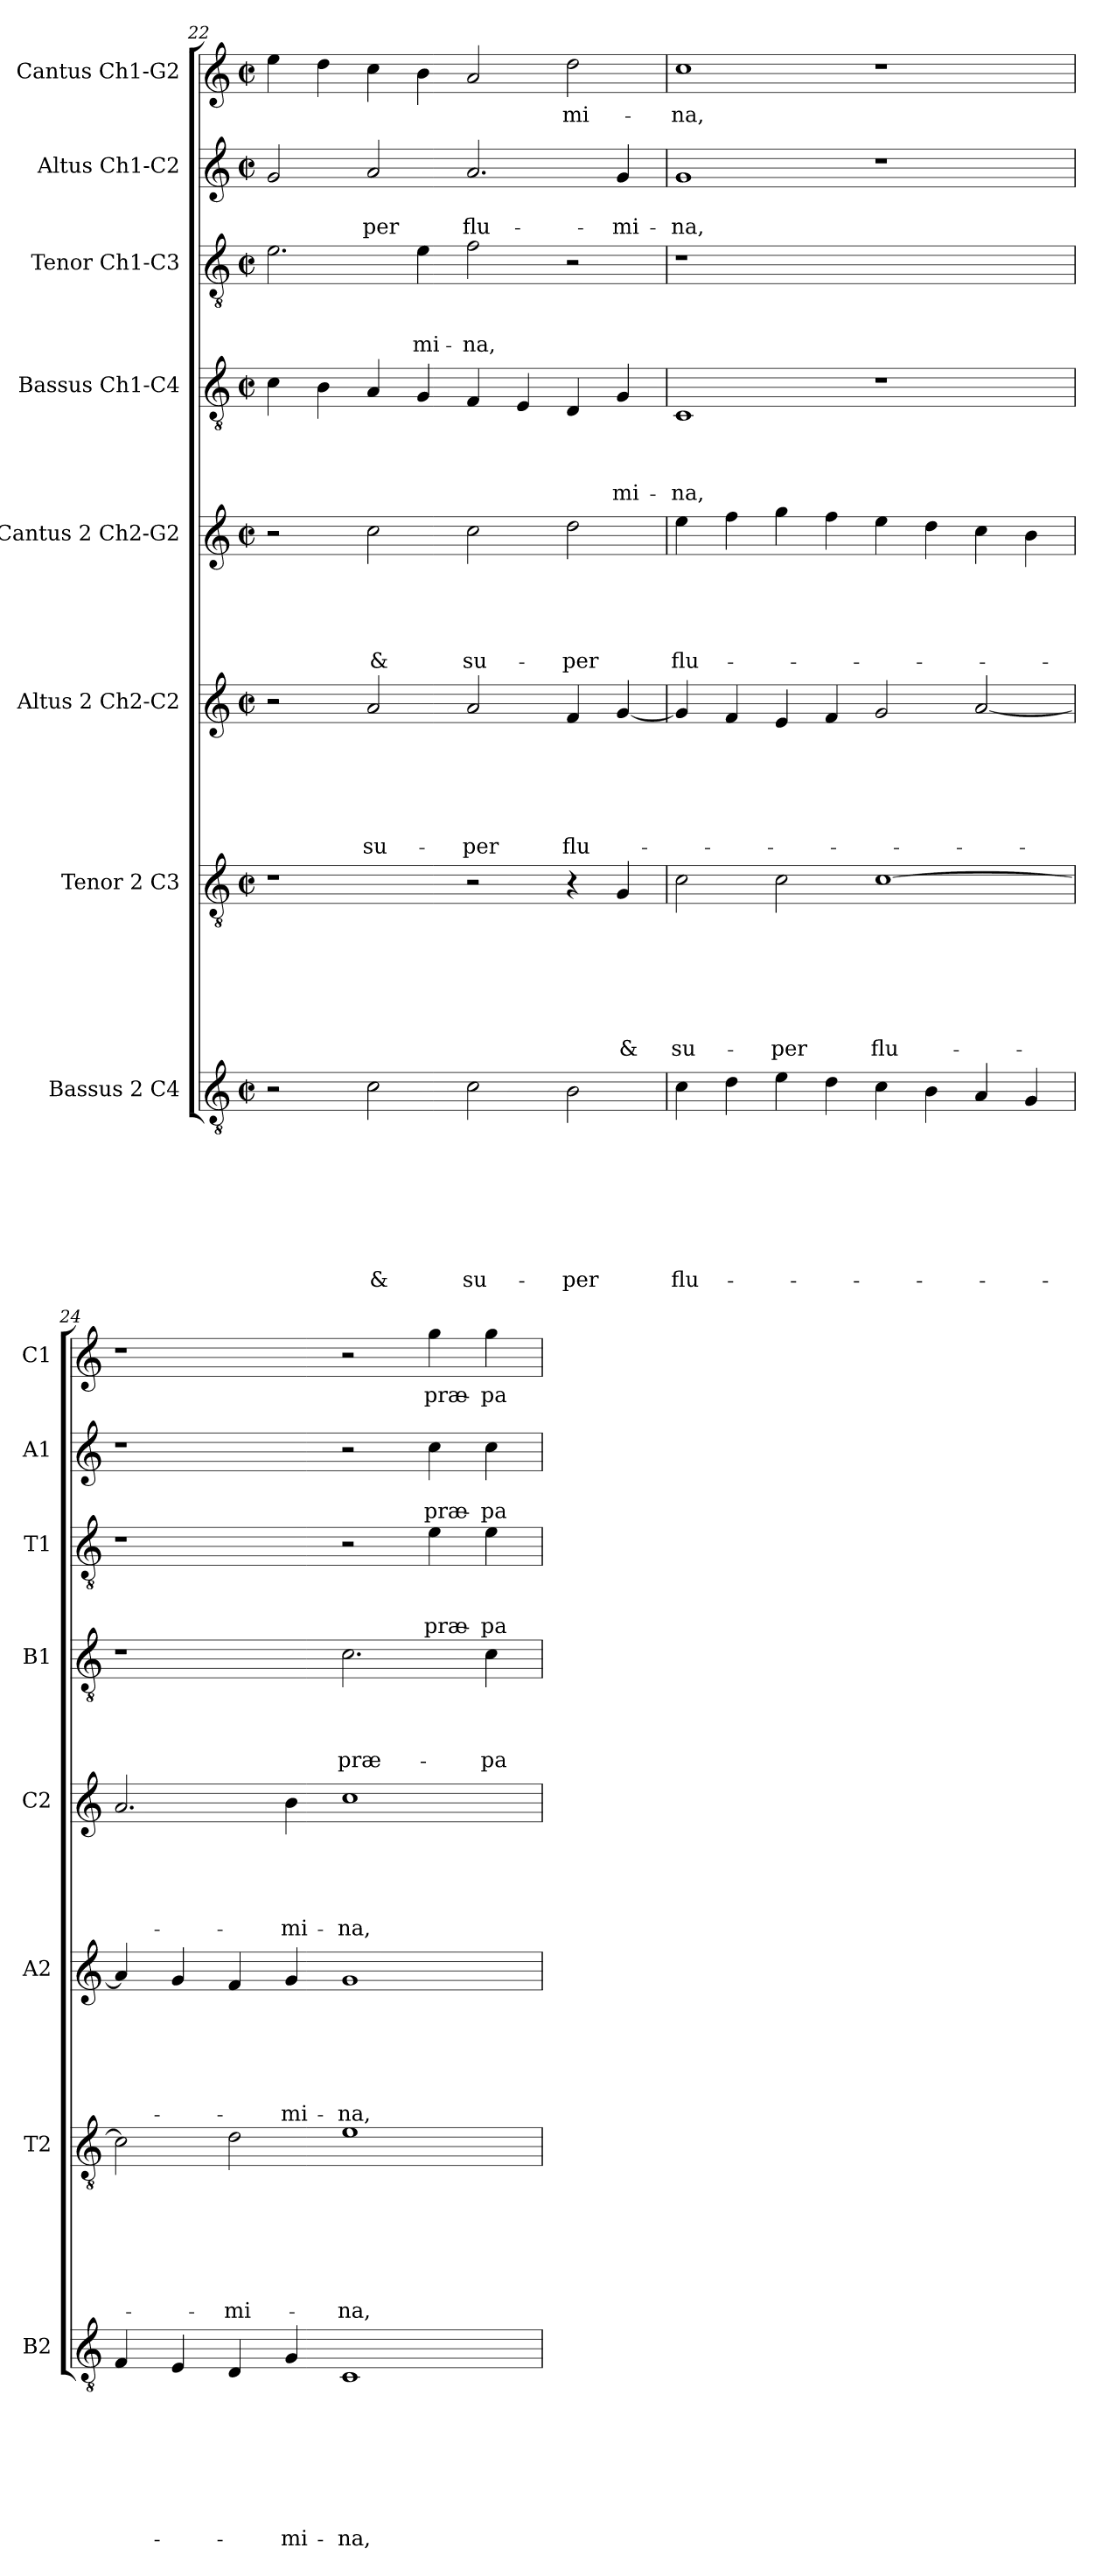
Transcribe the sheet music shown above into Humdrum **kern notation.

**kern	**text	**text	**text	**text	**text	**text	**text	**text	**kern	**text	**text	**text	**text	**text	**text	**text	**kern	**text	**text	**text	**text	**text	**text	**kern	**text	**text	**text	**text	**text	**kern	**text	**text	**text	**text	**kern	**text	**text	**text	**kern	**text	**text	**kern	**text
*part8	*part8	*part8	*part8	*part8	*part8	*part8	*part8	*part8	*part7	*part7	*part7	*part7	*part7	*part7	*part7	*part7	*part6	*part6	*part6	*part6	*part6	*part6	*part6	*part5	*part5	*part5	*part5	*part5	*part5	*part4	*part4	*part4	*part4	*part4	*part3	*part3	*part3	*part3	*part2	*part2	*part2	*part1	*part1
*staff8	*staff8	*staff8	*staff8	*staff8	*staff8	*staff8	*staff8	*staff8	*staff7	*staff7	*staff7	*staff7	*staff7	*staff7	*staff7	*staff7	*staff6	*staff6	*staff6	*staff6	*staff6	*staff6	*staff6	*staff5	*staff5	*staff5	*staff5	*staff5	*staff5	*staff4	*staff4	*staff4	*staff4	*staff4	*staff3	*staff3	*staff3	*staff3	*staff2	*staff2	*staff2	*staff1	*staff1
*I"Bassus 2 C4	*	*	*	*	*	*	*	*	*I"Tenor 2 C3	*	*	*	*	*	*	*	*I"Altus 2 Ch2-C2	*	*	*	*	*	*	*I"Cantus 2  Ch2-G2	*	*	*	*	*	*I"Bassus  Ch1-C4	*	*	*	*	*I"Tenor Ch1-C3	*	*	*	*I"Altus  Ch1-C2	*	*	*I"Cantus Ch1-G2	*
*I'B2	*	*	*	*	*	*	*	*	*I'T2	*	*	*	*	*	*	*	*I'A2	*	*	*	*	*	*	*I'C2	*	*	*	*	*	*I'B1	*	*	*	*	*I'T1	*	*	*	*I'A1	*	*	*I'C1	*
*clefGv2	*	*	*	*	*	*	*	*	*clefGv2	*	*	*	*	*	*	*	*clefG2	*	*	*	*	*	*	*clefG2	*	*	*	*	*	*clefGv2	*	*	*	*	*clefGv2	*	*	*	*clefG2	*	*	*clefG2	*
*k[]	*	*	*	*	*	*	*	*	*k[]	*	*	*	*	*	*	*	*k[]	*	*	*	*	*	*	*k[]	*	*	*	*	*	*k[]	*	*	*	*	*k[]	*	*	*	*k[]	*	*	*k[]	*
*C:	*	*	*	*	*	*	*	*	*C:	*	*	*	*	*	*	*	*C:	*	*	*	*	*	*	*C:	*	*	*	*	*	*C:	*	*	*	*	*C:	*	*	*	*C:	*	*	*C:	*
*M2/2	*	*	*	*	*	*	*	*	*M2/2	*	*	*	*	*	*	*	*M2/2	*	*	*	*	*	*	*M2/2	*	*	*	*	*	*M2/2	*	*	*	*	*M2/2	*	*	*	*M2/2	*	*	*M2/2	*
*met(c|)	*	*	*	*	*	*	*	*	*met(c|)	*	*	*	*	*	*	*	*met(c|)	*	*	*	*	*	*	*met(c|)	*	*	*	*	*	*met(c|)	*	*	*	*	*met(c|)	*	*	*	*met(c|)	*	*	*met(c|)	*
=22	=22	=22	=22	=22	=22	=22	=22	=22	=22	=22	=22	=22	=22	=22	=22	=22	=22	=22	=22	=22	=22	=22	=22	=22	=22	=22	=22	=22	=22	=22	=22	=22	=22	=22	=22	=22	=22	=22	=22	=22	=22	=22	=22
2r	.	.	.	.	.	.	.	.	1r	.	.	.	.	.	.	.	2r	.	.	.	.	.	.	2r	.	.	.	.	.	4c\	.	.	.	.	2.e\	.	.	.	2g/	.	.	4ee\	.
.	.	.	.	.	.	.	.	.	.	.	.	.	.	.	.	.	.	.	.	.	.	.	.	.	.	.	.	.	.	4B\	.	.	.	.	.	.	.	.	.	.	.	4dd\	.
!	!	!	!	!	!	!	!	!LO:LY:b	!	!	!	!	!	!	!	!	!	!	!	!	!	!	!LO:LY:b	!	!	!	!	!	!LO:LY:b	!	!	!	!	!	!	!	!	!	!	!	!LO:LY:b	!	!
2c\	.	.	.	.	.	.	.	&	.	.	.	.	.	.	.	.	2a/	.	.	.	.	.	su-	2cc\	.	.	.	.	&	4A/	.	.	.	.	.	.	.	.	2a/	.	-per	4cc\	.
!	!	!	!	!	!	!	!	!	!	!	!	!	!	!	!	!	!	!	!	!	!	!	!	!	!	!	!	!	!	!	!	!	!	!	!	!	!	!LO:LY:b	!	!	!	!	!
.	.	.	.	.	.	.	.	.	.	.	.	.	.	.	.	.	.	.	.	.	.	.	.	.	.	.	.	.	.	4G/	.	.	.	.	4e\	.	.	-mi-	.	.	.	4b\	.
!	!	!	!	!	!	!	!	!LO:LY:b	!	!	!	!	!	!	!	!	!	!	!	!	!	!	!LO:LY:b	!	!	!	!	!	!LO:LY:b	!	!	!	!	!	!	!	!	!LO:LY:b	!	!	!LO:LY:b	!	!
2c\	.	.	.	.	.	.	.	su-	2r	.	.	.	.	.	.	.	2a/	.	.	.	.	.	-per	2cc\	.	.	.	.	su-	4F/	.	.	.	.	2f\	.	.	-na,	2.a/	.	flu-	2a/	.
.	.	.	.	.	.	.	.	.	.	.	.	.	.	.	.	.	.	.	.	.	.	.	.	.	.	.	.	.	.	4E/	.	.	.	.	.	.	.	.	.	.	.	.	.
!	!	!	!	!	!	!	!	!LO:LY:b	!	!	!	!	!	!	!	!	!	!	!	!	!	!	!LO:LY:b	!	!	!	!	!	!LO:LY:b	!	!	!	!	!	!	!	!	!	!	!	!	!	!LO:LY:b
2B\	.	.	.	.	.	.	.	-per	4r	.	.	.	.	.	.	.	4f/	.	.	.	.	.	flu-	2dd\	.	.	.	.	-per	4D/	.	.	.	.	2r	.	.	.	.	.	.	2dd\	-mi-
!	!	!	!	!	!	!	!	!	!	!	!	!	!	!	!	!LO:LY:b	!	!	!	!	!	!	!	!	!	!	!	!	!	!	!	!	!	!LO:LY:b	!	!	!	!	!	!	!LO:LY:b	!	!
.	.	.	.	.	.	.	.	.	4G/	.	.	.	.	.	.	&	[4g/	.	.	.	.	.	.	.	.	.	.	.	.	4G/	.	.	.	-mi-	.	.	.	.	4g/	.	-mi-	.	.
!!LO:PB:g=z
=23	=23	=23	=23	=23	=23	=23	=23	=23	=23	=23	=23	=23	=23	=23	=23	=23	=23	=23	=23	=23	=23	=23	=23	=23	=23	=23	=23	=23	=23	=23	=23	=23	=23	=23	=23	=23	=23	=23	=23	=23	=23	=23	=23
!	!	!	!	!	!	!	!	!LO:LY:b	!	!	!	!	!	!	!	!LO:LY:b	!	!	!	!	!	!	!	!	!	!	!	!	!LO:LY:b	!	!	!	!	!LO:LY:b	!	!	!	!	!	!	!LO:LY:b	!	!LO:LY:b
4c\	.	.	.	.	.	.	.	flu-	2c\	.	.	.	.	.	.	su-	4g/]	.	.	.	.	.	.	4ee\	.	.	.	.	flu-	1C	.	.	.	-na,	1r	.	.	.	1g	.	-na,	1cc	-na,
4d\	.	.	.	.	.	.	.	.	.	.	.	.	.	.	.	.	4f/	.	.	.	.	.	.	4ff\	.	.	.	.	.	.	.	.	.	.	.	.	.	.	.	.	.	.	.
!	!	!	!	!	!	!	!	!	!	!	!	!	!	!	!	!LO:LY:b	!	!	!	!	!	!	!	!	!	!	!	!	!	!	!	!	!	!	!	!	!	!	!	!	!	!	!
4e\	.	.	.	.	.	.	.	.	2c\	.	.	.	.	.	.	-per	4e/	.	.	.	.	.	.	4gg\	.	.	.	.	.	.	.	.	.	.	.	.	.	.	.	.	.	.	.
4d\	.	.	.	.	.	.	.	.	.	.	.	.	.	.	.	.	4f/	.	.	.	.	.	.	4ff\	.	.	.	.	.	.	.	.	.	.	.	.	.	.	.	.	.	.	.
!	!	!	!	!	!	!	!	!	!	!	!	!	!	!	!	!LO:LY:b	!	!	!	!	!	!	!	!	!	!	!	!	!	!	!	!	!	!	!	!	!	!	!	!	!	!	!
4c\	.	.	.	.	.	.	.	.	[1c	.	.	.	.	.	.	flu-	2g/	.	.	.	.	.	.	4ee\	.	.	.	.	.	1r	.	.	.	.	1ryy	.	.	.	1r	.	.	1r	.
4B\	.	.	.	.	.	.	.	.	.	.	.	.	.	.	.	.	.	.	.	.	.	.	.	4dd\	.	.	.	.	.	.	.	.	.	.	.	.	.	.	.	.	.	.	.
4A/	.	.	.	.	.	.	.	.	.	.	.	.	.	.	.	.	[2a/	.	.	.	.	.	.	4cc\	.	.	.	.	.	.	.	.	.	.	.	.	.	.	.	.	.	.	.
4G/	.	.	.	.	.	.	.	.	.	.	.	.	.	.	.	.	.	.	.	.	.	.	.	4b\	.	.	.	.	.	.	.	.	.	.	.	.	.	.	.	.	.	.	.
=24	=24	=24	=24	=24	=24	=24	=24	=24	=24	=24	=24	=24	=24	=24	=24	=24	=24	=24	=24	=24	=24	=24	=24	=24	=24	=24	=24	=24	=24	=24	=24	=24	=24	=24	=24	=24	=24	=24	=24	=24	=24	=24	=24
4F/	.	.	.	.	.	.	.	.	2c\]	.	.	.	.	.	.	.	4a/]	.	.	.	.	.	.	2.a/	.	.	.	.	.	1r	.	.	.	.	1r	.	.	.	1r	.	.	1r	.
4E/	.	.	.	.	.	.	.	.	.	.	.	.	.	.	.	.	4g/	.	.	.	.	.	.	.	.	.	.	.	.	.	.	.	.	.	.	.	.	.	.	.	.	.	.
!	!	!	!	!	!	!	!	!	!	!	!	!	!	!	!	!LO:LY:b	!	!	!	!	!	!	!	!	!	!	!	!	!	!	!	!	!	!	!	!	!	!	!	!	!	!	!
4D/	.	.	.	.	.	.	.	.	2d\	.	.	.	.	.	.	-mi-	4f/	.	.	.	.	.	.	.	.	.	.	.	.	.	.	.	.	.	.	.	.	.	.	.	.	.	.
!	!	!	!	!	!	!	!	!LO:LY:b	!	!	!	!	!	!	!	!	!	!	!	!	!	!	!LO:LY:b	!	!	!	!	!	!LO:LY:b	!	!	!	!	!	!	!	!	!	!	!	!	!	!
4G/	.	.	.	.	.	.	.	-mi-	.	.	.	.	.	.	.	.	4g/	.	.	.	.	.	-mi-	4b\	.	.	.	.	-mi-	.	.	.	.	.	.	.	.	.	.	.	.	.	.
!	!	!	!	!	!	!	!	!LO:LY:b	!	!	!	!	!	!	!	!LO:LY:b	!	!	!	!	!	!	!LO:LY:b	!	!	!	!	!	!LO:LY:b	!	!	!	!	!LO:LY:b	!	!	!	!	!	!	!	!	!
1C	.	.	.	.	.	.	.	-na,	1e	.	.	.	.	.	.	-na,	1g	.	.	.	.	.	-na,	1cc	.	.	.	.	-na,	2.c\	.	.	.	præ-	2r	.	.	.	2r	.	.	2r	.
!	!	!	!	!	!	!	!	!	!	!	!	!	!	!	!	!	!	!	!	!	!	!	!	!	!	!	!	!	!	!	!	!	!	!	!	!	!	!LO:LY:b	!	!	!LO:LY:b	!	!LO:LY:b
.	.	.	.	.	.	.	.	.	.	.	.	.	.	.	.	.	.	.	.	.	.	.	.	.	.	.	.	.	.	.	.	.	.	.	4e\	.	.	præ-	4cc\	.	præ-	4gg\	præ-
!	!	!	!	!	!	!	!	!	!	!	!	!	!	!	!	!	!	!	!	!	!	!	!	!	!	!	!	!	!	!	!	!	!	!LO:LY:b	!	!	!	!LO:LY:b	!	!	!LO:LY:b	!	!LO:LY:b
.	.	.	.	.	.	.	.	.	.	.	.	.	.	.	.	.	.	.	.	.	.	.	.	.	.	.	.	.	.	4c\	.	.	.	-pa-	4e\	.	.	-pa-	4cc\	.	-pa-	4gg\	-pa-
=	=	=	=	=	=	=	=	=	=	=	=	=	=	=	=	=	=	=	=	=	=	=	=	=	=	=	=	=	=	=	=	=	=	=	=	=	=	=	=	=	=	=	=
*-	*-	*-	*-	*-	*-	*-	*-	*-	*-	*-	*-	*-	*-	*-	*-	*-	*-	*-	*-	*-	*-	*-	*-	*-	*-	*-	*-	*-	*-	*-	*-	*-	*-	*-	*-	*-	*-	*-	*-	*-	*-	*-	*-
